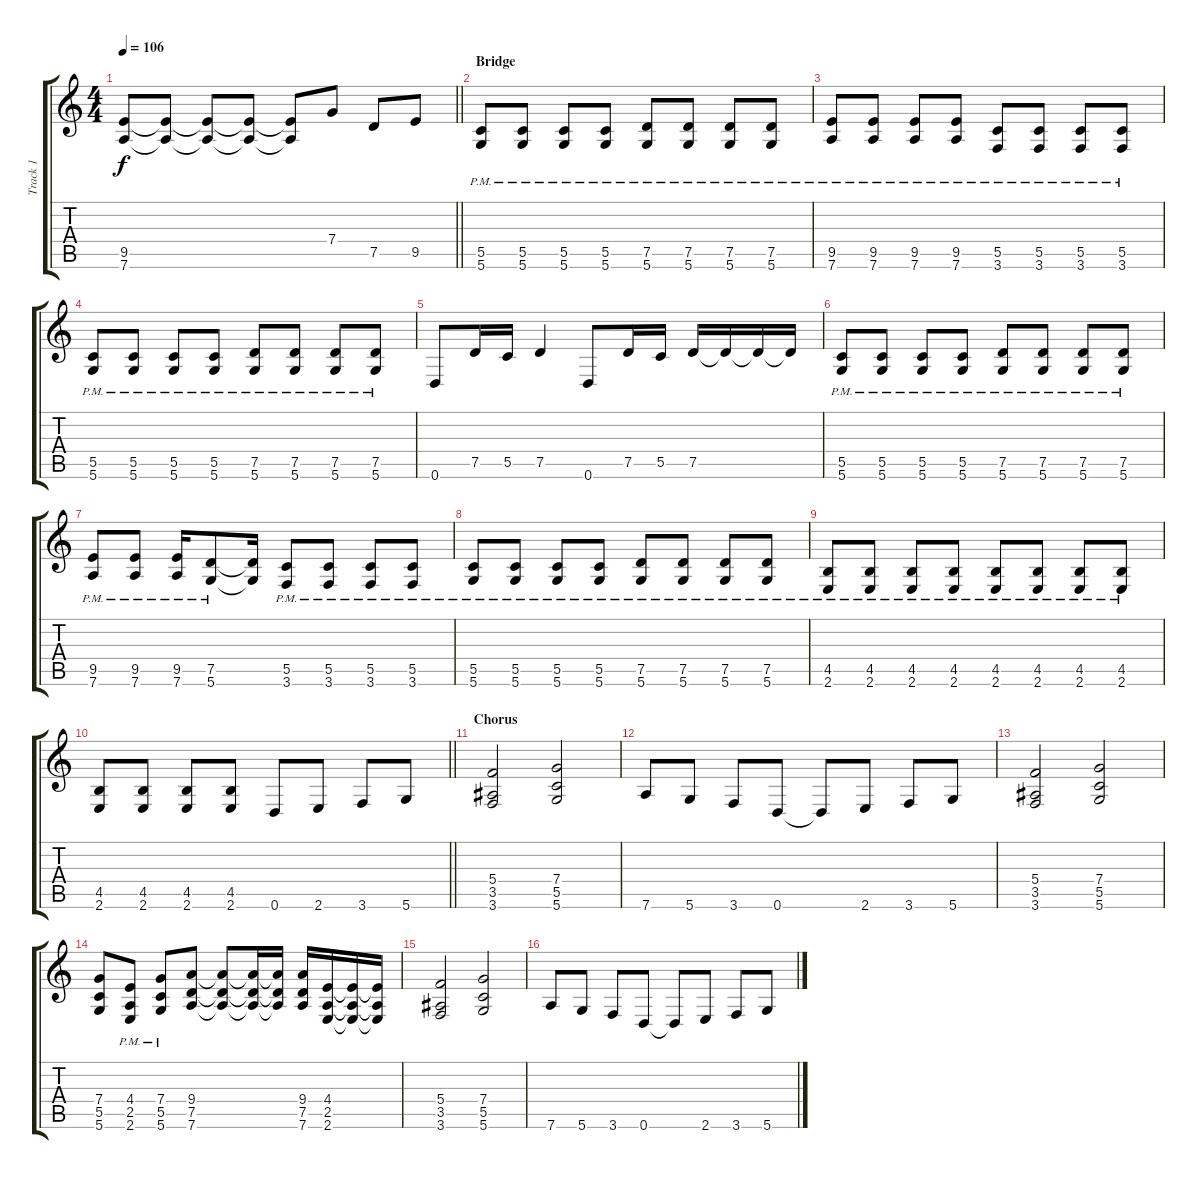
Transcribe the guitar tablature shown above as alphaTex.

\track ("Track 1" "Track 1") {instrument distortionguitar}
\staff {score tabs}
\tuning (D4 A3 F3 C3 G2 D2) {hide}
\ts (4 4)
\tempo 106
\clef g2
\barLineRight lightlight
\ks c
(9.5 7.6).8{dy f} (9.5{t} 7.6{t}).8 (9.5{t} 7.6{t}).8 (9.5{t} 7.6{t}).8 (9.5{t} 7.6{t}).8 7.4.8 7.5.8 9.5.8 |
\section ("" "Bridge")
(5.5{pm} 5.6{pm}).8 (5.5{pm} 5.6{pm}).8 (5.5{pm} 5.6{pm}).8 (5.5{pm} 5.6{pm}).8 (7.5{pm} 5.6{pm}).8 (7.5{pm} 5.6{pm}).8 (7.5{pm} 5.6{pm}).8 (7.5{pm} 5.6{pm}).8 |
(9.5{pm} 7.6{pm}).8 (9.5{pm} 7.6{pm}).8 (9.5{pm} 7.6{pm}).8 (9.5{pm} 7.6{pm}).8 (5.5{pm} 3.6{pm}).8 (5.5{pm} 3.6{pm}).8 (5.5{pm} 3.6{pm}).8 (5.5{pm} 3.6{pm}).8 |
(5.5{pm} 5.6{pm}).8 (5.5{pm} 5.6{pm}).8 (5.5{pm} 5.6{pm}).8 (5.5{pm} 5.6{pm}).8 (7.5{pm} 5.6{pm}).8 (7.5{pm} 5.6{pm}).8 (7.5{pm} 5.6{pm}).8 (7.5{pm} 5.6{pm}).8 |
0.6.8 7.5.16 5.5.16 7.5.4 0.6.8 7.5.16 5.5.16 7.5.16 7.5{t}.16 7.5{t}.16 7.5{t}.16 |
(5.5{pm} 5.6{pm}).8 (5.5{pm} 5.6{pm}).8 (5.5{pm} 5.6{pm}).8 (5.5{pm} 5.6{pm}).8 (7.5{pm} 5.6{pm}).8 (7.5{pm} 5.6{pm}).8 (7.5{pm} 5.6{pm}).8 (7.5{pm} 5.6{pm}).8 |
(9.5{pm} 7.6{pm}).8 (9.5{pm} 7.6{pm}).8 (9.5{pm} 7.6{pm}).16 (7.5{pm} 5.6{pm}).8 (7.5{t} 5.6{t}).16 (5.5{pm} 3.6{pm}).8 (5.5{pm} 3.6{pm}).8 (5.5{pm} 3.6{pm}).8 (5.5{pm} 3.6{pm}).8 |
(5.5{pm} 5.6{pm}).8 (5.5{pm} 5.6{pm}).8 (5.5{pm} 5.6{pm}).8 (5.5{pm} 5.6{pm}).8 (7.5{pm} 5.6{pm}).8 (7.5{pm} 5.6{pm}).8 (7.5{pm} 5.6{pm}).8 (7.5{pm} 5.6{pm}).8 |
(4.5{pm} 2.6{pm}).8 (4.5{pm} 2.6{pm}).8 (4.5{pm} 2.6{pm}).8 (4.5{pm} 2.6{pm}).8 (4.5{pm} 2.6{pm}).8 (4.5{pm} 2.6{pm}).8 (4.5{pm} 2.6{pm}).8 (4.5{pm} 2.6{pm}).8 |
\barLineRight lightlight
(4.5 2.6).8 (4.5 2.6).8 (4.5 2.6).8 (4.5 2.6).8 0.6.8 2.6.8 3.6.8 5.6.8 |
\section ("" "Chorus")
(5.4 3.5 3.6).2 (7.4 5.5 5.6).2 |
7.6.8 5.6.8 3.6.8 0.6.8 0.6{t}.8 2.6.8 3.6.8 5.6.8 |
(5.4 3.5 3.6).2 (7.4 5.5 5.6).2 |
(7.4 5.5 5.6).8 (4.4{pm} 2.5{pm} 2.6{pm}).8 (7.4{pm} 5.5{pm} 5.6{pm}).8 (9.4 7.5 7.6).8 (9.4{t} 7.5{t} 7.6{t}).8 (9.4{t} 7.5{t} 7.6{t}).16 (9.4{t} 7.5{t} 7.6{t}).16 (9.4 7.5 7.6).16 (4.4 2.5 2.6).16 (4.4{t} 2.5{t} 2.6{t}).16 (4.4{t} 2.5{t} 2.6{t}).16 |
(5.4 3.5 3.6).2 (7.4 5.5 5.6).2 |
7.6.8 5.6.8 3.6.8 0.6.8 0.6{t}.8 2.6.8 3.6.8 5.6.8
